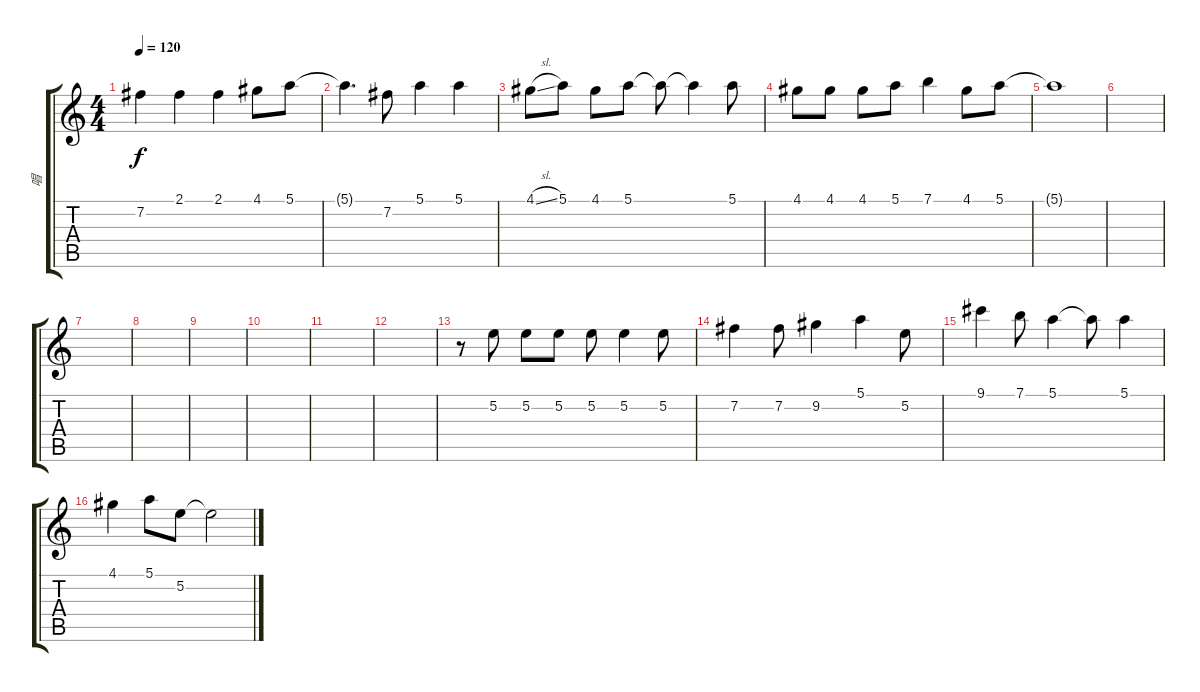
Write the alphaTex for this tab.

\track ("唱" "唱") {instrument contrabass}
\staff {score tabs}
\tuning (E4 B3 G3 D3 A2 E2) {hide}
\ts (4 4)
\tempo 120
\clef g2
\ks c
7.2.4{dy f} 2.1.4 2.1.4 4.1.8 5.1.8 |
5.1{t}.4{d} 7.2.8 5.1.4 5.1.4 |
4.1{sl}.8 5.1.8 4.1.8 5.1.8 5.1{t}.8 5.1{t}.4 5.1.8 |
4.1.8 4.1.8 4.1.8 5.1.8 7.1.4 4.1.8 5.1.8 |
5.1{t}.1 |
|
|
|
|
|
|
|
r.8 5.2.8 5.2.8 5.2.8 5.2.8 5.2.4 5.2.8 |
7.2.4 7.2.8 9.2.4 5.1.4 5.2.8 |
9.1.4 7.1.8 5.1.4 5.1{t}.8 5.1.4 |
4.1.4 5.1.8 5.2.8 5.2{t}.2
